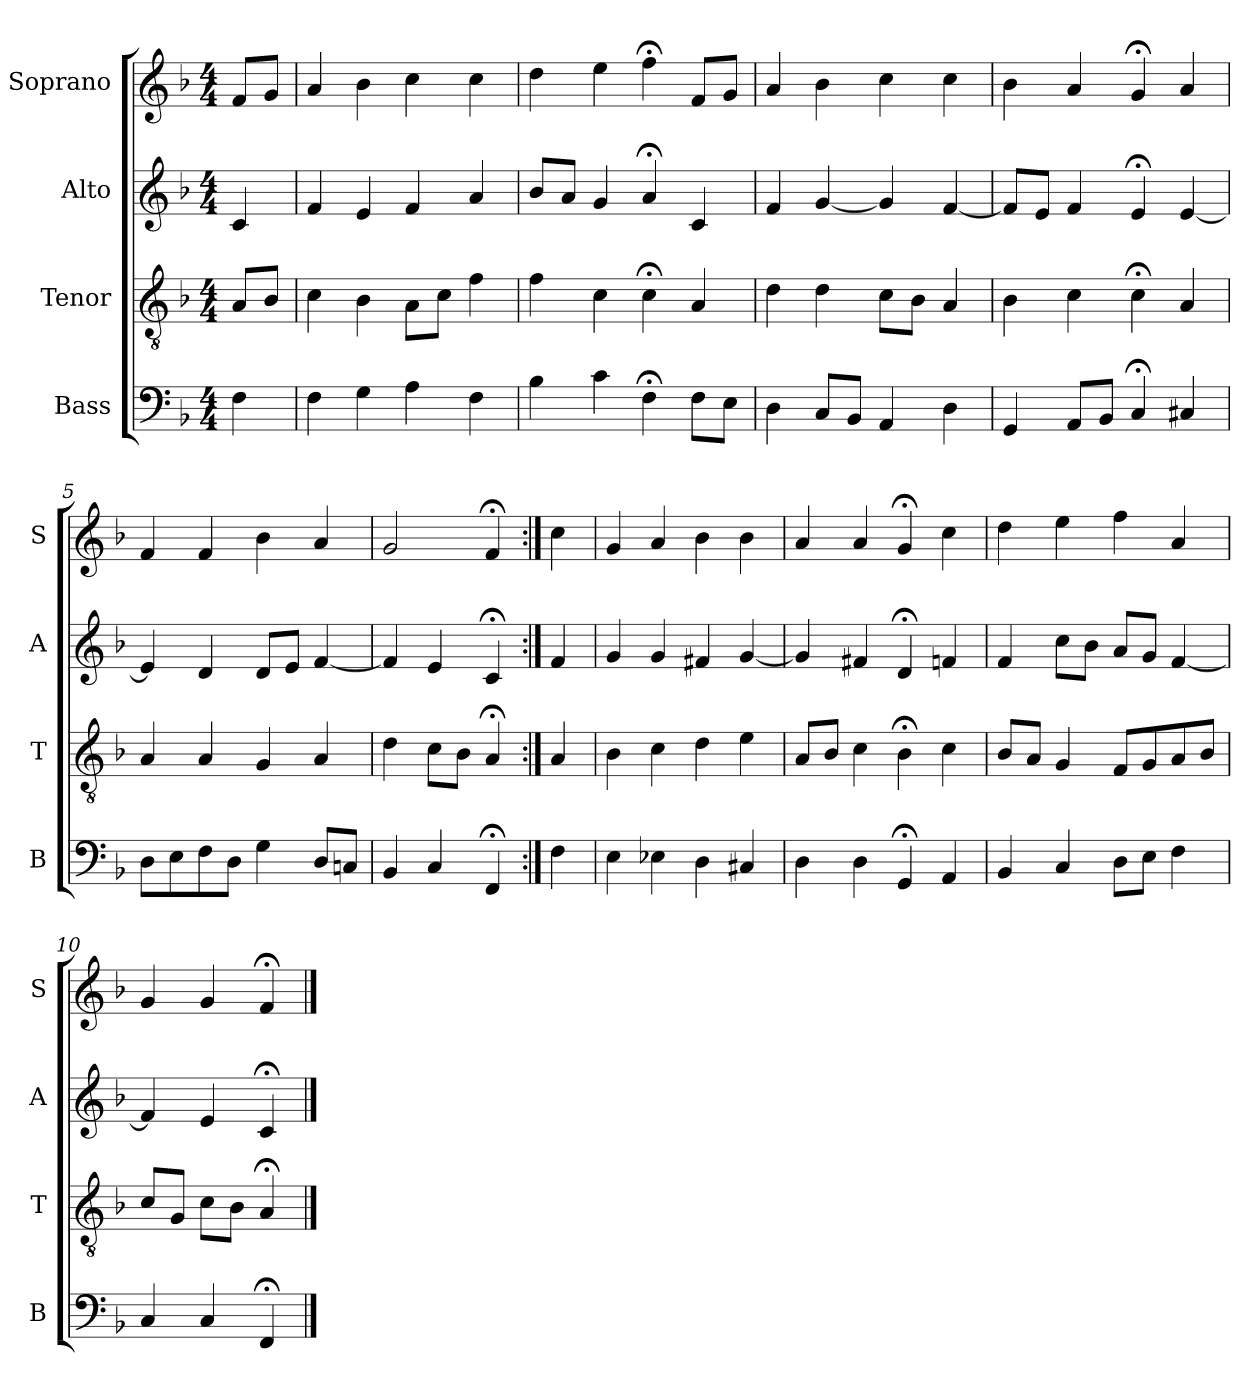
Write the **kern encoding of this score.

**kern	**kern	**kern	**kern
*part4	*part3	*part2	*part1
*staff4	*staff3	*staff2	*staff1
*I"Bass	*I"Tenor	*I"Alto	*I"Soprano
*I'B	*I'T	*I'A	*I'S
*clefF4	*clefGv2	*clefG2	*clefG2
*k[b-]	*k[b-]	*k[b-]	*k[b-]
*F:	*F:	*F:	*F:
*M4/4	*M4/4	*M4/4	*M4/4
*MM100	*MM100	*MM100	*MM100
=	=	=	=
4F	8AL	4c	8fL
.	8B-J	.	8gJ
=1	=1	=1	=1
4F	4c	4f	4a
4G	4B-	4e	4b-
4A	8AL	4f	4cc
.	8cJ	.	.
4F	4f	4a	4cc
=2	=2	=2	=2
4B-	4f	8b-L	4dd
.	.	8aJ	.
4c	4c	4g	4ee
4F;<	4c;<	4a;<	4ff;<
8FL	4A	4c	8fL
8EJ	.	.	8gJ
=3	=3	=3	=3
4D	4d	4f	4a
8CL	4d	[4g	4b-
8BB-J	.	.	.
4AA	8cL	4g]	4cc
.	8B-J	.	.
4D	4A	[4f	4cc
=4	=4	=4	=4
4GG	4B-	8fL]	4b-
.	.	8eJ	.
8AAL	4c	4f	4a
8BB-J	.	.	.
4C;<	4c;<	4e;<	4g;<
4C#X	4A	[4e	4a
=5	=5	=5	=5
8DL	4A	4e]	4f
8E	.	.	.
8F	4A	4d	4f
8DJ	.	.	.
4G	4G	8dL	4b-
.	.	8eJ	.
8DL	4A	[4f	4a
8CnJ	.	.	.
=6	=6	=6	=6
4BB-	4d	4f]	2g
4C	8cL	4e	.
.	8B-J	.	.
4FF;<	4A;<	4c;<	4f;<
=:|!	=:|!	=:|!	=:|!
4F	4A	4f	4cc
=7	=7	=7	=7
4E	4B-	4g	4g
4E-X	4c	4g	4a
4D	4d	4f#X	4b-
4C#X	4e	[4g	4b-
=8	=8	=8	=8
4D	8AL	4g]	4a
.	8B-J	.	.
4D	4c	4f#X	4a
4GG;<	4B-;<	4d;<	4g;<
4AA	4c	4fn	4cc
=9	=9	=9	=9
4BB-	8B-L	4f	4dd
.	8AJ	.	.
4C	4G	8ccL	4ee
.	.	8b-J	.
8DL	8FL	8aL	4ff
8EJ	8G	8gJ	.
4F	8A	[4f	4a
.	8B-J	.	.
=10	=10	=10	=10
4C	8cL	4f]	4g
.	8GJ	.	.
4C	8cL	4e	4g
.	8B-J	.	.
4FF;<	4A;<	4c;<	4f;<
==	==	==	==
*-	*-	*-	*-
